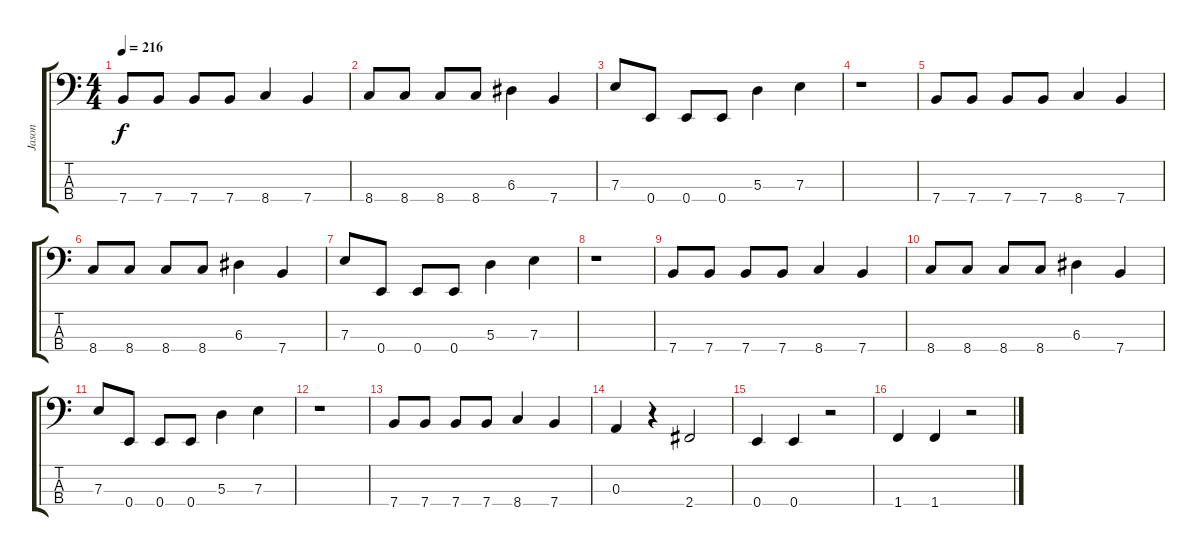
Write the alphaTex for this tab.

\track ("Jason" "Jason") {instrument electricbasspick}
\staff {score tabs}
\tuning (G2 D2 A1 E1) {hide}
\ts (4 4)
\tempo 216
\clef f4
\ks c
7.4.8{dy f} 7.4.8 7.4.8 7.4.8 8.4.4 7.4.4 |
8.4.8 8.4.8 8.4.8 8.4.8 6.3.4 7.4.4 |
7.3.8 0.4.8 0.4.8 0.4.8 5.3.4 7.3.4 |
r.1 |
7.4.8 7.4.8 7.4.8 7.4.8 8.4.4 7.4.4 |
8.4.8 8.4.8 8.4.8 8.4.8 6.3.4 7.4.4 |
7.3.8 0.4.8 0.4.8 0.4.8 5.3.4 7.3.4 |
r.1 |
7.4.8 7.4.8 7.4.8 7.4.8 8.4.4 7.4.4 |
8.4.8 8.4.8 8.4.8 8.4.8 6.3.4 7.4.4 |
7.3.8 0.4.8 0.4.8 0.4.8 5.3.4 7.3.4 |
r.1 |
7.4.8 7.4.8 7.4.8 7.4.8 8.4.4 7.4.4 |
0.3.4 r.4 2.4.2 |
0.4.4 0.4.4 r.2 |
1.4.4 1.4.4 r.2
